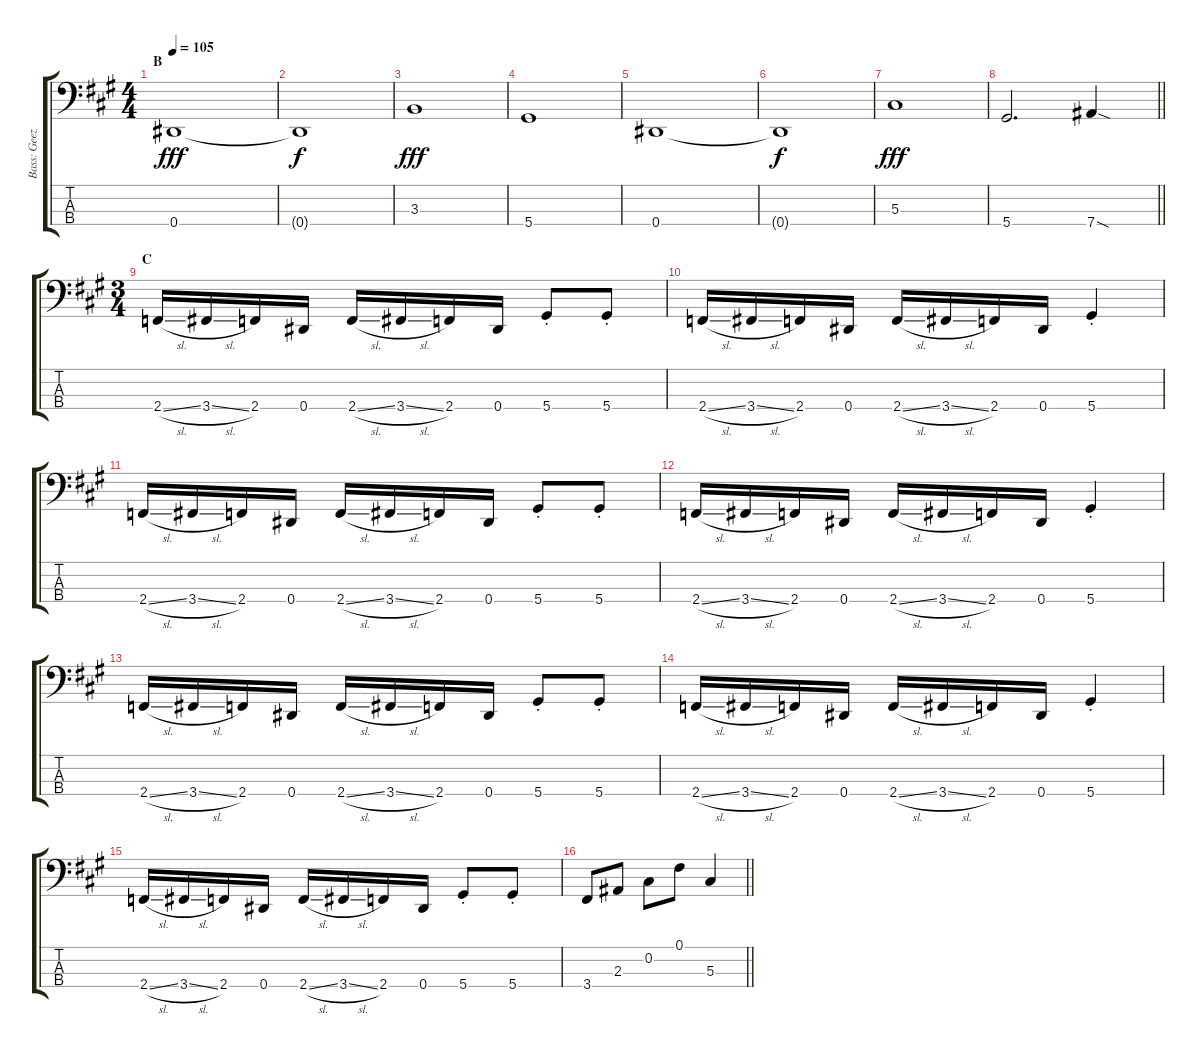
\track ("Bass: Geezer" "Bass: Geez") {instrument electricbassfinger}
\staff {score tabs}
\tuning (Gb2 Db2 Ab1 Eb1) {hide}
\ts (4 4)
\section ("" "B")
\tempo 105
\clef f4
\ks a
0.4.1{dy fff} |
0.4{t}.1{dy f} |
3.3.1{dy fff} |
5.4.1 |
0.4.1 |
0.4{t}.1{dy f} |
5.3.1{dy fff} |
\barLineRight lightlight
5.4.2{d} 7.4{sod}.4 |
\ts (3 4)
\section ("" "C")
2.4{sl}.16 3.4{sl}.16 2.4.16 0.4.16 2.4{sl}.16 3.4{sl}.16 2.4.16 0.4.16 5.4{st}.8 5.4{st}.8 |
2.4{sl}.16 3.4{sl}.16 2.4.16 0.4.16 2.4{sl}.16 3.4{sl}.16 2.4.16 0.4.16 5.4{st}.4 |
2.4{sl}.16 3.4{sl}.16 2.4.16 0.4.16 2.4{sl}.16 3.4{sl}.16 2.4.16 0.4.16 5.4{st}.8 5.4{st}.8 |
2.4{sl}.16 3.4{sl}.16 2.4.16 0.4.16 2.4{sl}.16 3.4{sl}.16 2.4.16 0.4.16 5.4{st}.4 |
2.4{sl}.16 3.4{sl}.16 2.4.16 0.4.16 2.4{sl}.16 3.4{sl}.16 2.4.16 0.4.16 5.4{st}.8 5.4{st}.8 |
2.4{sl}.16 3.4{sl}.16 2.4.16 0.4.16 2.4{sl}.16 3.4{sl}.16 2.4.16 0.4.16 5.4{st}.4 |
2.4{sl}.16 3.4{sl}.16 2.4.16 0.4.16 2.4{sl}.16 3.4{sl}.16 2.4.16 0.4.16 5.4{st}.8 5.4{st}.8 |
\barLineRight lightlight
3.4.8 2.3.8 0.2.8 0.1.8 5.3.4
